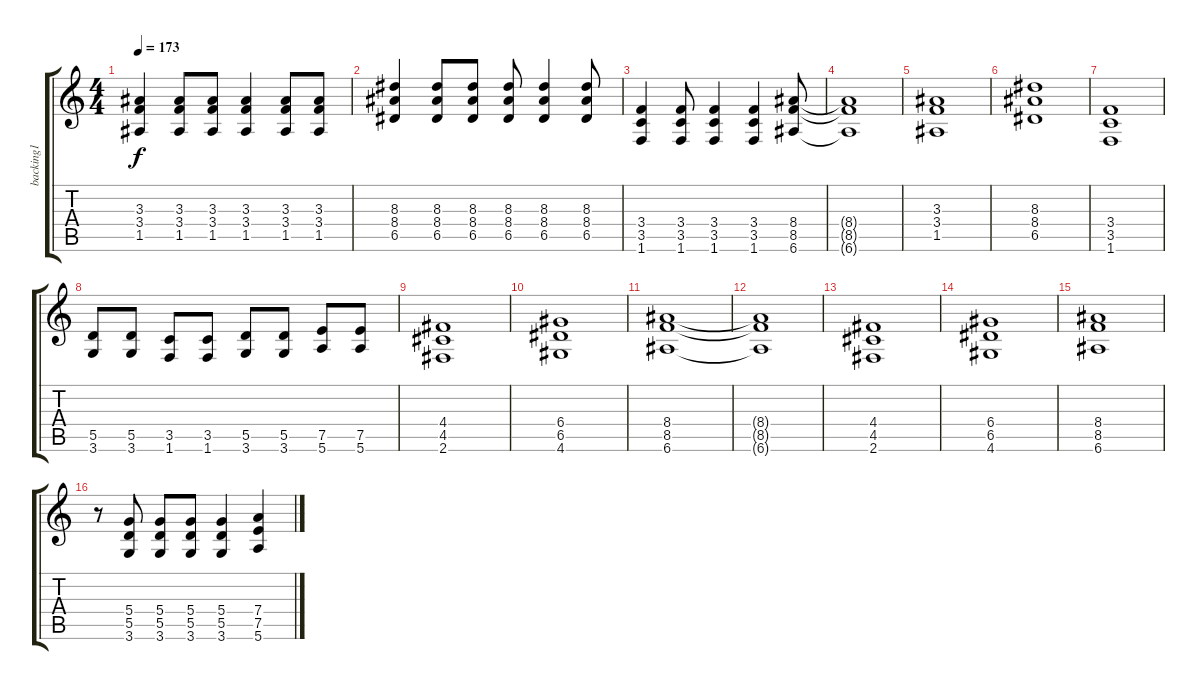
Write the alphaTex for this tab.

\track ("backing1" "backing1") {mute instrument overdrivenguitar}
\staff {score tabs}
\tuning (E4 B3 G3 D3 A2 E2) {hide}
\ts (4 4)
\tempo 173
\clef g2
\ks c
(3.3 3.4 1.5).4{dy f} (3.3 3.4 1.5).8 (3.3 3.4 1.5).8 (3.3 3.4 1.5).4 (3.3 3.4 1.5).8 (3.3 3.4 1.5).8 |
(8.3 8.4 6.5).4 (8.3 8.4 6.5).8 (8.3 8.4 6.5).8 (8.3 8.4 6.5).8 (8.3 8.4 6.5).4 (8.3 8.4 6.5).8 |
(3.4 3.5 1.6).4 (3.4 3.5 1.6).8 (3.4 3.5 1.6).4 (3.4 3.5 1.6).4 (8.4 8.5 6.6).8 |
(8.4{t} 8.5{t} 6.6{t}).1 |
(3.3 3.4 1.5).1 |
(8.3 8.4 6.5).1 |
(3.4 3.5 1.6).1 |
(5.5 3.6).8 (5.5 3.6).8 (3.5 1.6).8 (3.5 1.6).8 (5.5 3.6).8 (5.5 3.6).8 (7.5 5.6).8 (7.5 5.6).8 |
(4.4 4.5 2.6).1 |
(6.4 6.5 4.6).1 |
(8.4 8.5 6.6).1 |
(8.4{t} 8.5{t} 6.6{t}).1 |
(4.4 4.5 2.6).1 |
(6.4 6.5 4.6).1 |
(8.4 8.5 6.6).1 |
r.8 (5.4 5.5 3.6).8 (5.4 5.5 3.6).8 (5.4 5.5 3.6).8 (5.4 5.5 3.6).4 (7.4 7.5 5.6).4
